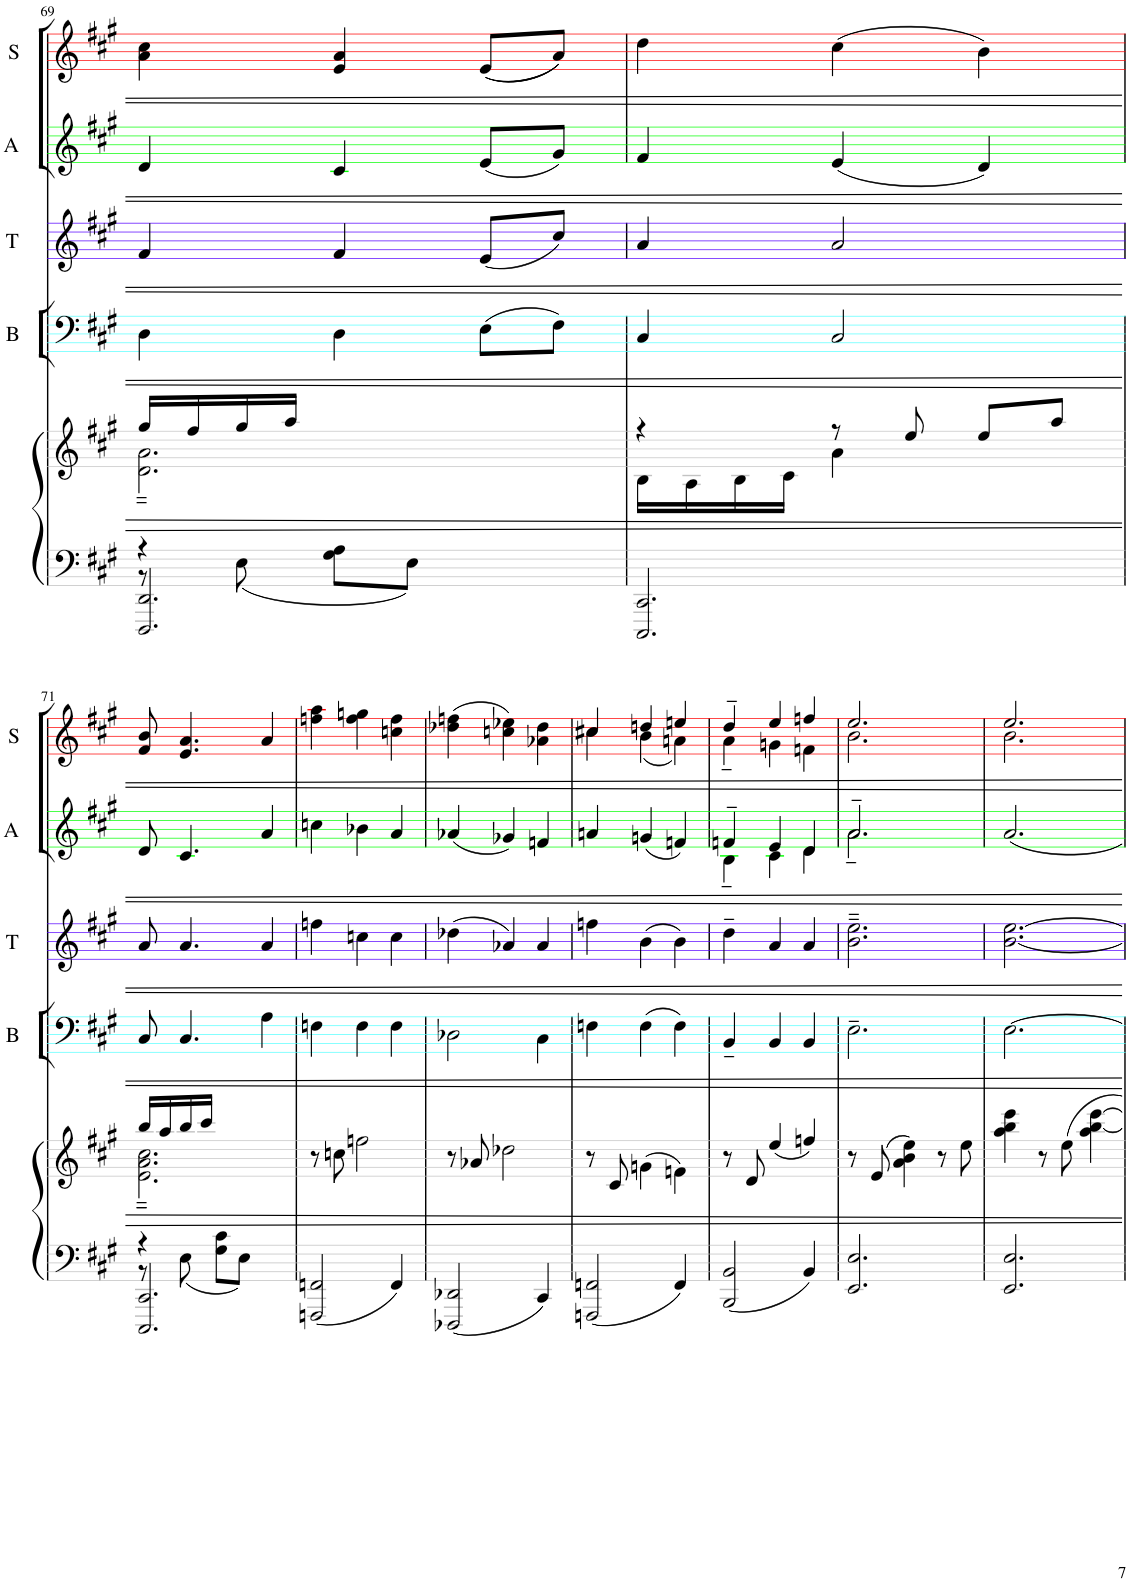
**kern	**kern	**kern	**kern	**kern	**kern
*part6	*part5	*part4	*part3	*part2	*part1
*staff6	*staff5	*staff4	*staff3	*staff2	*staff1
*I"Piano	*I"Piano	*I"Bass	*I"Tenor	*I"Alto	*I"Soprano
*I'Pno	*I'Pno	*I'B	*I'T	*I'A	*I'S
!!LO:PB:g=z
*clefG2	*clefG2	*clefF4	*clefG2	*clefG2	*clefG2
*	*	*Trd7c12	*	*	*
*k[f#c#g#]	*k[f#c#g#]	*k[f#c#g#]	*k[f#c#g#]	*k[f#c#g#]	*k[f#c#g#]
*A:	*A:	*A:	*A:	*A:	*A:
*M3/4	*M3/4	*M3/4	*M3/4	*M3/4	*M3/4
=69	=69	=69	=69	=69	=69
*^	*^	*	*	*	*
*	*^	*	*	*	*	*	*
4r	8r	2.DDD/ 2.DD/	16gg#/LL	2.d\~ 2.a\~	4D\	4f#/	4d/	4a\ 4cc#\
.	.	.	16ff#/	.	.	.	.	.
.	(8E\	.	16gg#/	.	.	.	.	.
.	.	.	16aa/JJ	.	.	.	.	.
2ryy	8G#\ 8A\L	.	2ryy	.	4D\	4f#/	4c#/	4e/ 4a/
.	8E\J)	.	.	.	.	.	.	.
.	4ryy	.	.	.	(8E\L	(8e/L	(8e/L	((8e/L
.	.	.	.	.	8F#\J)	8cc#/J)	8g#/J)	8a/J))
*v	*v	*v	*	*	*	*	*	*
=70	=70	=70	=70	=70	=70	=70
2.CCC#/ 2.CC#/	4r	16B\LL	4C#/	4a/	4f#/	4dd\
.	.	16A\	.	.	.	.
.	.	16B\	.	.	.	.
.	.	16c#\JJ	.	.	.	.
.	8r	4a\	2C#/	2a/	(4e/	(4cc#\
.	8ee/	.	.	.	.	.
.	8ee/L	4ryy	.	.	4d/)	4b\)
.	8aa/J	.	.	.	.	.
!!LO:LB:g=z
=71	=71	=71	=71	=71	=71	=71
*^	*	*	*	*	*	*
*	*^	*	*	*	*	*	*
4r	8r	2.CCC#/ 2.CC#/	16bb/LL	2.e\~ 2.a\~ 2.cc#\~	8C#/	8a/	8d/	8f#/ 8b/
.	.	.	16aa/	.	.	.	.	.
.	(8E\	.	16bb/	.	4.C#/	4.a/	4.c#/	4.e/ 4.a/
.	.	.	16ccc#/JJ	.	.	.	.	.
2ryy	8G#\ 8c#\L	.	2ryy	.	.	.	.	.
.	8E\J)	.	.	.	.	.	.	.
.	4ryy	.	.	.	4A\	4a/	4a/	4a/
*v	*v	*v	*	*	*	*	*	*
*	*v	*v	*	*	*	*
=72	=72	=72	=72	=72	=72
(2FFFn/ 2FFn/	8r	4Fn\	4ffn\	4ccn\	4ffn\ 4aa\
.	8ccn\	.	.	.	.
.	2ffn\	4F\	4ccn\	4b-X\	4ff\ 4ggn\
4FF/)	.	4F\	4cc\	4a/	4ccn\ 4ff\
=73	=73	=73	=73	=73	=73
(2DDD-X/ 2DD-X/	8r	2D-X\	(4dd-X\	(4a-X/	(4dd-X\ 4ffn\
.	8a-X/	.	.	.	.
.	2dd-X\	.	4a-X/)	4g-X/)	4ccn\ 4ee-X\)
4CC#/)	.	4C#\	4a-/	4fn/	4a-X\ 4dd-\
=74	=74	=74	=74	=74	=74
*	*	*	*	*	*^
(2FFFn/ 2FFn/	8r	4Fn\	4ffn\	4an/	4cc#/	4cc#X\
.	8c#/	.	.	.	.	.
.	(4gn\	(4F\	(4b\	(4gn/	4ddn/	(4b\
4FF/)	4fn\)	4F\)	4b\)	4fn/)	4een/	4an\)
=75	=75	=75	=75	=75	=75	=75
*	*	*	*	*^	*	*
(2BBB/ 2BB/	8r	4BB~/	4dd~\	4fn~/	4B~\	4dd~/	4a~\
.	8d/	.	.	.	.	.	.
.	(4ee/	4BB/	4a/	4e/	4c#\	4ee/	4gn\
4BB/)	4ffn/)	4BB/	4a/	4d/	4d\	4ffn/	4fn\
=76	=76	=76	=76	=76	=76	=76	=76
2.EE/ 2.E/	8r	2.E~\	2.b\~ 2.ee\~	2.a~/	2.a~\	2.ee/	2.b\
.	(8e/	.	.	.	.	.	.
.	4a\ 4b\ 4ee\)	.	.	.	.	.	.
.	8r	.	.	.	.	.	.
.	8ee\	.	.	.	.	.	.
*	*	*	*	*v	*v	*	*
=77	=77	=77	=77	=77	=77	=77
2.EE/ 2.E/	4aa\ 4bb\ 4eee\	[2.E\	[2.b\ [2.ee\	2.a/	2.ee/	2.b\
.	8r	.	.	.	.	.
.	8ee\	.	.	.	.	.
.	4aa\ [4bb\ [4eee\	.	.	.	.	.
*	*	*	*	*	*v	*v
=	=	=	=	=	=
*-	*-	*-	*-	*-	*-
